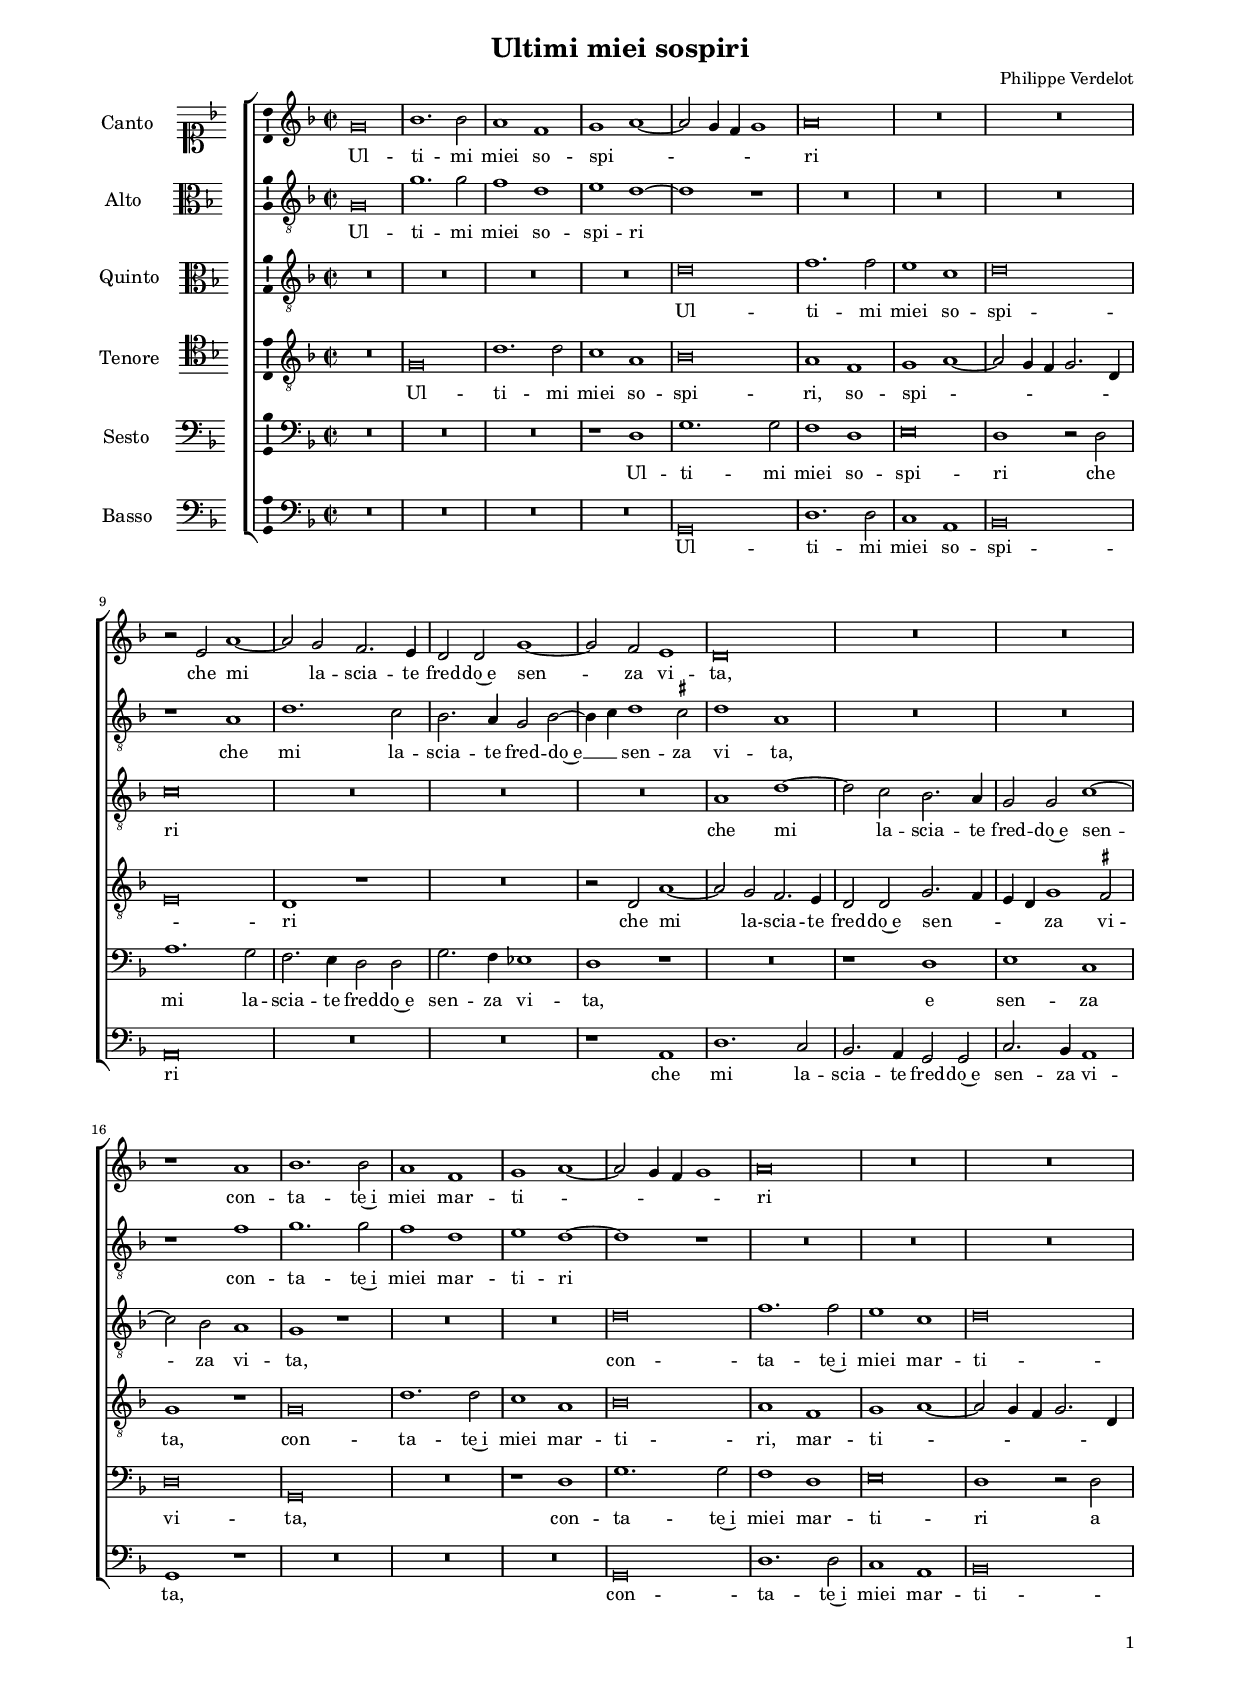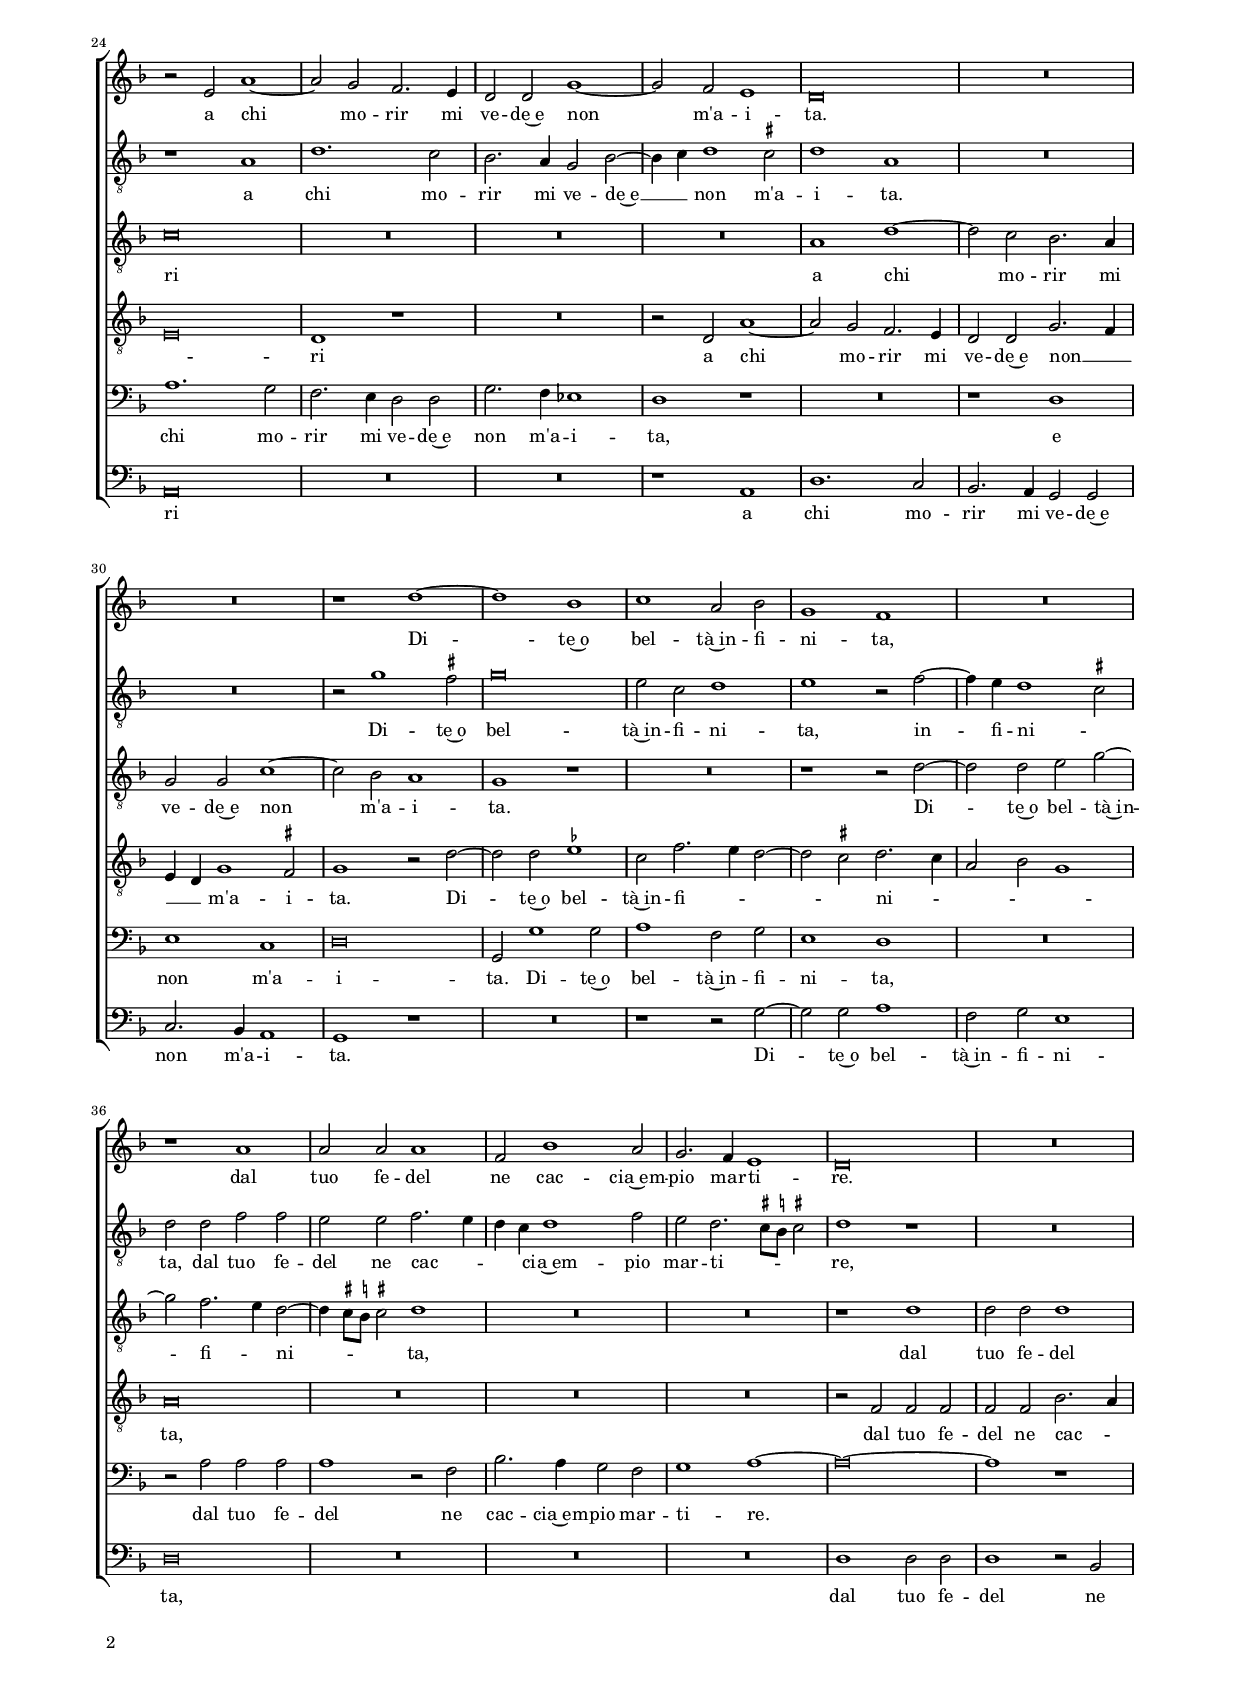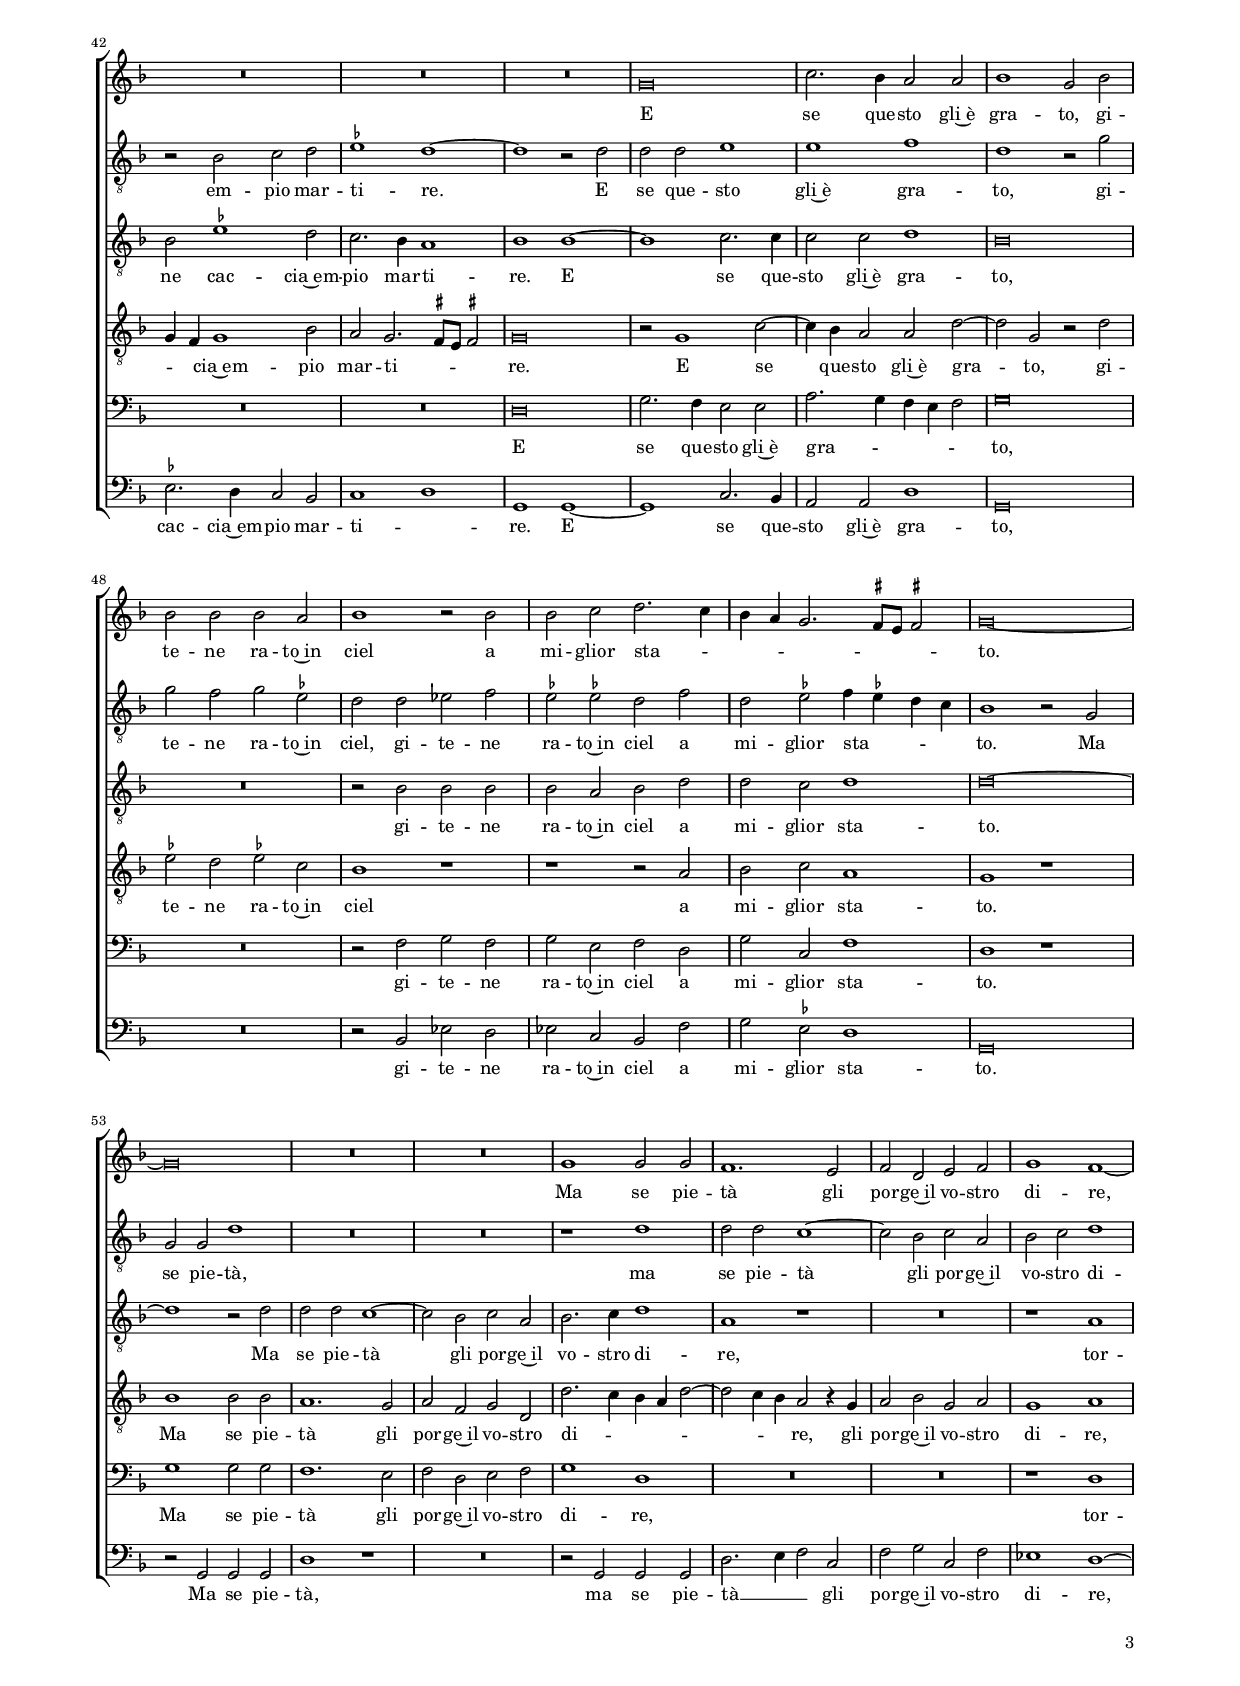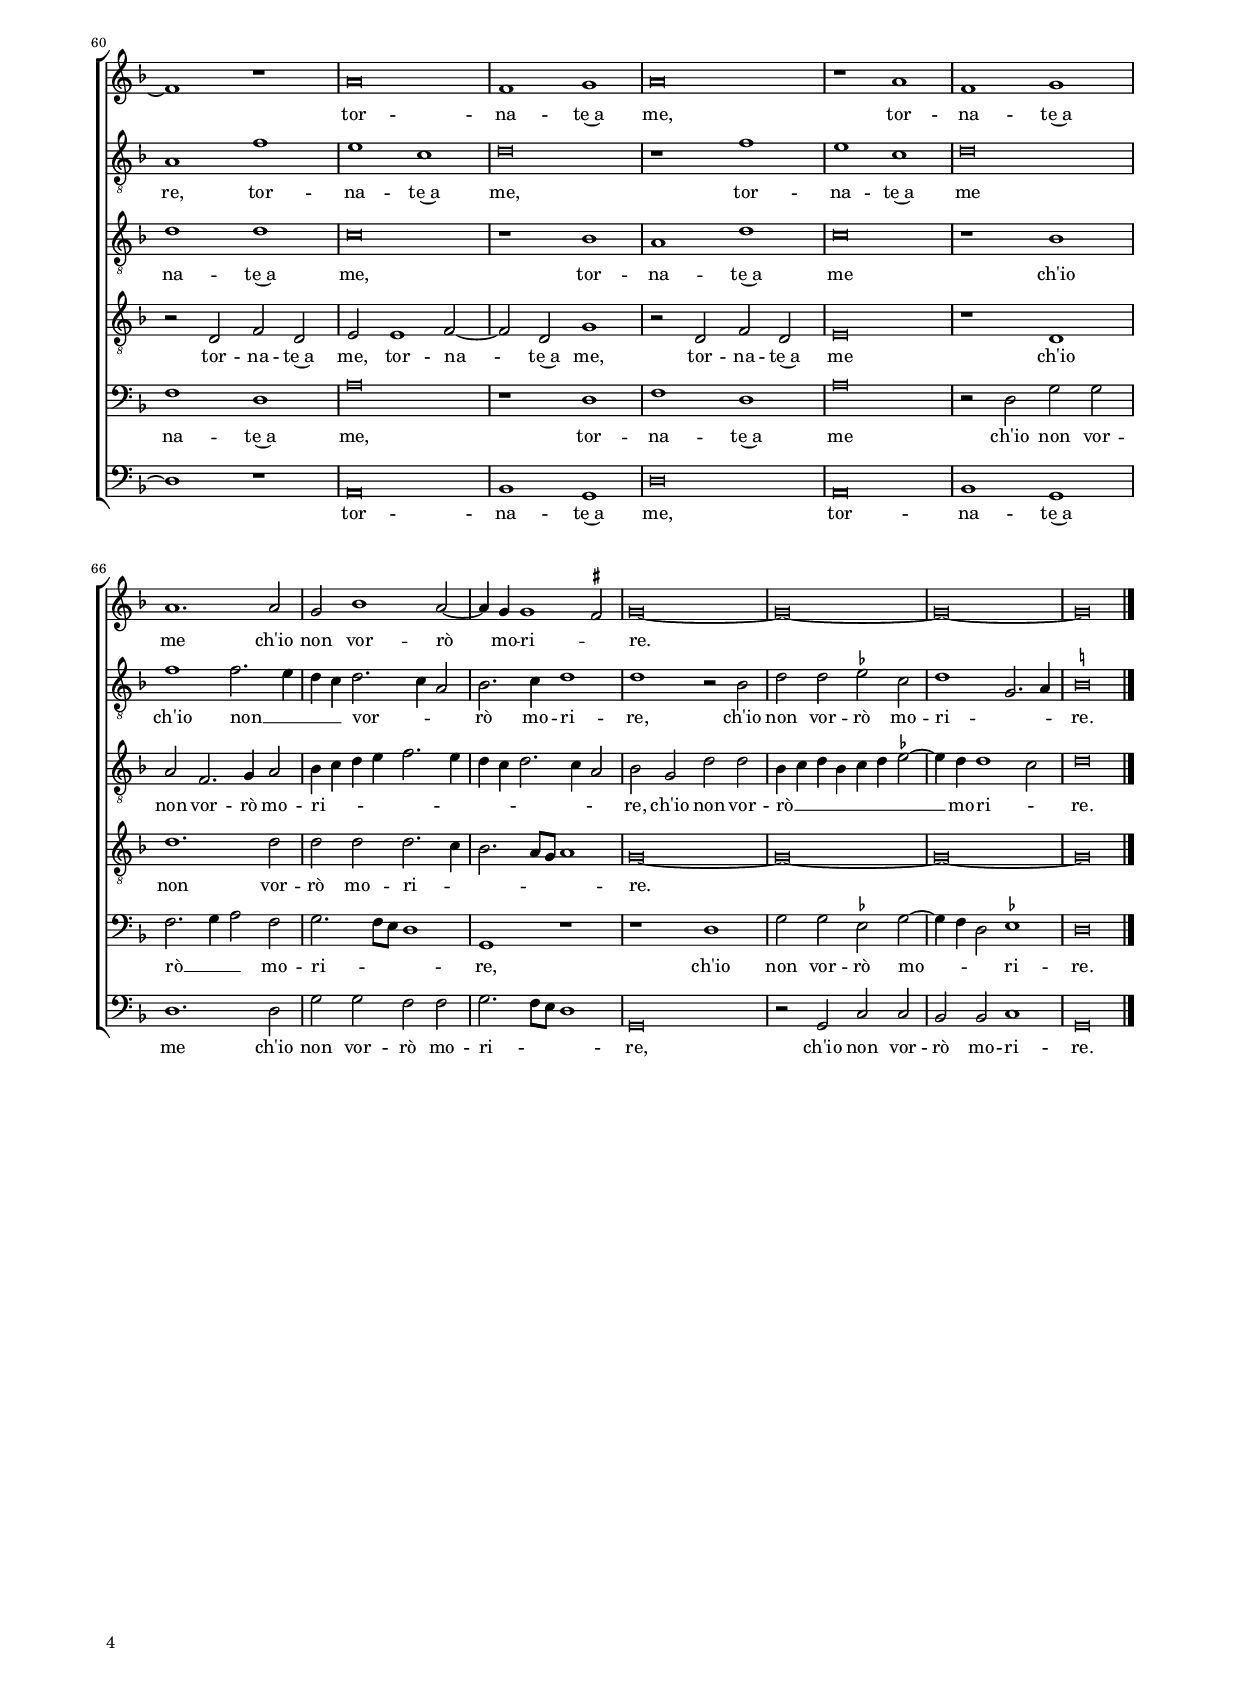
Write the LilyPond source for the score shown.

\header
{
  title="Ultimi miei sospiri"
  composer="Philippe Verdelot"
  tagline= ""
}

\version "2.20.0"
\language deutsch
#(set-global-staff-size 14.7)
% #(set-default-paper-size "letter")
#(ly:set-option 'point-and-click #f)


\paper
	{
	top-margin = 1.4 \cm
	bottom-margin = 0.9 \cm
	left-margin = 1.8 \cm
	right-margin = 1.8 \cm
	ragged-bottom = ##f
	ragged-last-bottom = ##t
	print-page-number = ##f
	system-system-spacing = #'((basic-distance . 17) (minimum-distance . 14) (padding . 5) (strechability . 250))
        oddFooterMarkup=\markup   \fill-line { "" \fromproperty #'page:page-number-string }
        evenFooterMarkup=\markup  \fill-line { \fromproperty #'page:page-number-string "" }
        last-bottom-spacing = #'((basic-distance . 12) (minimum-distance . 7) (padding . 4))
%	systems-per-page = 3
%       page-count = 4
%	min-systems-per-page = 3
	}


ficta = { \once \set suggestAccidentals = ##t }
	
forget = #(define-music-function (music) (ly:music?) #{
	\accidentalStyle forget
	$music
	\accidentalStyle default
	#})

m = \melisma
me = \melismaEnd


global = {
    % \set Staff.autoBeaming = ##f
	\key f \major
	\time 2/2 \set Score.measureLength = #(ly:make-moment 2/1)
        \set Score.tempoHideNote = ##t
        \tempo 2 = 100
        \skip 1*2*72  \bar "|."
	}
   
incipitcantus = \markup { \score {
	{
	\set Staff.instrumentName = \markup { \fontsize #1 "Canto" }
	\key f \major
	\clef soprano
	s4 \bar ""
	}
	\layout  {
	raggedright = ##t
	indent = 1.6 \cm
	line-width = 2.2 \cm
	\context { \Staff \remove Time_signature_engraver }
	\override Staff.Clef.Y-extent = #'(0 . 0)
	}} \hspace #1 }

     
      
incipitaltus = \markup { \score {
	{
	\set Staff.instrumentName = \markup { \fontsize #1 "Alto" }
	\key f \major
	\clef alto
	s4 \bar ""
	}
	\layout  {
	raggedright = ##t
	indent = 1.6 \cm
	line-width = 2.2 \cm
	\context { \Staff \remove Time_signature_engraver }
	\override Staff.Clef.Y-extent = #'(0 . 0)
	}} \hspace #1 }
      
      
incipitquintus = \markup { \score {
	{
	\set Staff.instrumentName = \markup { \fontsize #1 "Quinto" }
	\key f \major
	\clef alto
	s4 \bar ""
	}
	\layout  {
	raggedright = ##t
	indent = 1.6 \cm
	line-width = 2.2 \cm
	\context { \Staff \remove Time_signature_engraver }
	\override Staff.Clef.Y-extent = #'(0 . 0)
	}} \hspace #1 }


incipittenor = \markup { \score {
	{
	\set Staff.instrumentName = \markup { \fontsize #1 "Tenore" }
	\key f \major
	\clef tenor
	s4 \bar ""
	}
	\layout  {
	raggedright = ##t
	indent = 1.6 \cm
	line-width = 2.2 \cm
	\context { \Staff \remove Time_signature_engraver }
	\override Staff.Clef.Y-extent = #'(0 . 0)
	}} \hspace #1 }
      
     
incipitsextus = \markup { \score {
	{
	\set Staff.instrumentName = \markup { \fontsize #1 "Sesto" }
	\key f \major
	\clef bass
	s4 \bar ""
	}
	\layout  {
	raggedright = ##t
	indent = 1.6 \cm
	line-width = 2.2 \cm
	\context { \Staff \remove Time_signature_engraver }
	\override Staff.Clef.Y-extent = #'(0 . 0)
	}} \hspace #1 }


incipitbassus = \markup { \score {
	{
	\set Staff.instrumentName = \markup { \fontsize #1 "Basso" }
	\key f \major
	\clef bass
	s4 \bar ""
	}
	\layout  {
	raggedright = ##t
	indent = 1.6 \cm
	line-width = 2.2 \cm
	\context { \Staff \remove Time_signature_engraver }
	\override Staff.Clef.Y-extent = #'(0 . 0)
	}} \hspace #1 }


cantus =  \relative c''
	{
	g\breve
	b1. b2
	a1 f
	g1 a~
%5
	a2 g4 f g1 |
	a\breve
	R\breve
	R\breve \break \noPageBreak
	r2 e a1~
%10
	a2 g f2. e4 |
	d2 d g1~
	g2 f e1
	d\breve
	R\breve
%15
	R\breve | \break \noPageBreak
	r1 a'
	b1. b2
	a1 f
	g1 a~
%20
	a2 g4 f g1 |
	a\breve
	R\breve
	R\breve \pageBreak
	r2 e a1~
%25
	a2 g f2. e4 |
	d2 d g1~
	g2 f e1
	d\breve
	R\breve \break \noPageBreak
%30
	R\breve |
	r1 d'~
	d1 b
	c1 a2 b
	g1 f
%35
	R\breve | \break \noPageBreak
	r1 a
	a2 a a1
	f2 b1 a2
	g2. f4 e1
%40
	d\breve |
	R\breve \pageBreak
	R\breve
	R\breve
	R\breve
%45
	g\breve |
	c2. b4 a2 a
	b1 g2 b \break \noPageBreak
	b2 b b a
	b1 r2 b
%50
	b2 c d2. c4 |
	b4 a g2. \ficta fis8 e \ficta fis!2
	g\breve~ \break \noPageBreak
	g\breve
	R\breve
%55
	R\breve |
	g1 g2 g
	f1. e2
	f2 d e f
	g1 f~ \pageBreak
%60
	f1 r |
	a\breve
	f1 g
	a\breve
	r1 a
%65
	f1 g | \break \noPageBreak
	a1. a2
	g2 b1 a2~
	a4 g g1 \ficta fis2
	g\breve~
%70
	g\breve~ |
	g\breve~
	g\breve |
	}


altus = \relative c'
	{
	g\breve
	g'1. g2
	f1 d
	e1 d~
%5
	d1 r |
	R\breve
	R\breve
	R\breve
	r1 a
%10
	d1. c2 |
	b2. a4 g2 b~
	b4 c d1 \ficta cis2
	d1 a
	R\breve
%15
	R\breve |
	r1 f'
	g1. g2
	f1 d
	e1 d~
%20
	d1 r
	R\breve
	R\breve
	R\breve
	r1 a
%25
	d1. c2 |
	b2. a4 g2 b~
	b4 c d1 \ficta cis2
	d1 a
	R\breve
%30
	R\breve |
	r2 g'1 \ficta fis2
	g\breve
	e2 c d1
	e1 r2 f~
%35
	f4 e d1 \ficta cis2 |
	d2 d f f
	e2 e f2. e4
	d4 c d1 f2
	e2 d2. \ficta cis8 \ficta h \ficta cis!2
%40
	d1 r |
	R\breve
	r2 b c d
	\ficta es1 d~
	d1 r2 d
%45
	d2 d e1 |
	e1 f
	d1 r2 g
	g2 f g \ficta es
	d2 d es f
%50
	\ficta es2 \ficta es! d f |
	d2 \ficta es f4 \ficta es! d c
    b1 r2 g
    g2 g d'1
	R\breve
%55
	R\breve |
	r1 d1
    d2 d c1~
    c2 b2 c2 a
    b2 c d1
%60
	a1 f'1 |
    e1 c1
    d\breve
	r1 f1
    e1 c1
%65
	d\breve |
	f1 f2. e4
    d4 c d2. c4 a2
    b2. c4 d1
    d1 r2 b
%70
	d2 d \ficta es2 c
    d1 g,2. a4|
	\ficta h\breve |
	}


quintus =  \relative c'
    {
	R\breve
	R\breve
	R\breve
	R\breve
%5
	d\breve |
	f1. f2
	e1 c
	d\breve
	c\breve
%10
	R\breve |
	R\breve
	R\breve
	a1 d~
	d2 c b2. a4
%15
	g2 g c1~ |
	c2 b a1
	g1 r
	R\breve
	R\breve
%20
	d'\breve |
	f1. f2
	e1 c
	d\breve
	c\breve
%25
	R\breve |
	R\breve
	R\breve
	a1 d~
	d2 c b2. a4
%30
	g2 g c1~ |
	c2 b a1
	g1 r
	R\breve
	r1 r2 d'~
%35
	d2 d e g~ |
	g2 f2. e4 d2~
	d4 \ficta cis8 \ficta h \ficta cis!2 d1
	R\breve
	R\breve
%40
	r1 d |
	d2 d d1
	b2 \ficta es1 d2
	c2. b4 a1
	b1 b~
%45
	b1 c2. c4 |
	c2 c d1
	b\breve
	R\breve
	r2 b b b
%50
	b2 a b d |
	d2 c d1
	d\breve~
	d1 r2 d
	d2 d c1~
%55
	c2 b c a |
	b2. c4 d1
	a1 r
	R\breve
	r1 a
%60
	d1 d |
	c\breve
	r1 b
	a1 d
	c\breve
%65
	r1 b |
	a2 f2. g4 a2
	b4 c d e f2. e4
	d4 c d2. c4 a2
	b2 g d' d
%70
	b4 c d b c d \ficta es2~ |
	\ficta es4 d d1 c2
	d\breve |
	}


tenor =  \relative c'
	{
	R\breve
	g\breve
	d'1. d2
	c1 a
%5
	b\breve |
	a1 f
	g1 a~
	a2 g4 f g2. d4
	e\breve
%10
	d1 r |
	R\breve
	r2 d a'1~
	a2 g f2. e4
	d2 d g2. f4
%15
	e4 d g1 \ficta fis2 |
	g1 r
	g\breve
	d'1. d2
	c1 a
%20
	b\breve |
	a1 f
	g1 a~
	a2 g4 f g2. d4
	e\breve
%25
	d1 r |
	R\breve
	r2 d a'1~
	a2 g f2. e4
	d2 d g2. f4
%30
	e4 d g1 \ficta fis2 |
	g1 r2 d'~
	d2 d \ficta es1
	c2 f2. e4 d2~
	d2 \ficta cis d2. \forget c4
%35
	a2 b g1 |
	a\breve
	R\breve
	R\breve
	R\breve
%40
	r2 f f f |
	f2 f b2. a4
	g4 f g1 b2
	a2 g2. \ficta fis8 e \ficta fis!2
	g\breve
%45
	r2 g1 c2~ |
	c4 b a2 a d~
	d2 g, r d'
	\ficta es2 d \ficta es! c
	b1 r
%50
	r1 r2 a |
	b2 c a1
	g1 r
	b1 b2 b
	a1. g2
%55
	a2 f g d |
	d'2. c4 b a d2~
	d2 c4 b a2 r4 g
	a2 b g a
	g1 a
%60
	r2 d, f d |
	e2 e1 f2~
	f2 d g1
	r2 d f d
	e\breve
%65
	r1 d |
	d'1. d2
	d2 d d2. c4
	b2. a8 g a1
	g\breve~
%70
	g\breve~ |
	g\breve~
	g\breve |
	}


sextus  =  \relative c
	{
	R\breve
	R\breve
	R\breve
	r1 d
%5
	g1. g2 |
	f1 d
	e\breve
	d1 r2 d
	a'1. g2
%10
	f2. e4 d2 d |
	g2. f4 es1
	d1 r
	R\breve
	r1 d
%15
	e1 c |
	d\breve
	g,\breve
	R\breve
	r1 d'
%20
	g1. g2 |
	f1 d
	e\breve
	d1 r2 d
	a'1. g2
%25
	f2. e4 d2 d |
	g2. f4 es1
	d1 r
	R\breve
	r1 d
%30
	e1 c |
	d\breve
	g,2 g'1 g2
	a1 f2 g
	e1 d
%35
	R\breve |
	r2 a' a a
	a1 r2 f
	b2. a4 g2 f
	g1 a~
%40
	a\breve~ |
	a1 r
	R\breve
	R\breve
	d,\breve
%45
	g2. f4 e2 e |
	a2. g4 f4 e f2
	g\breve
	R\breve
	r2 f g f
%50
	g2 e f d |
	g2 c, f1
	d1 r
	g1 g2 g
	f1. e2
%55
	f2 d e f |
	g1 d
	R\breve
	R\breve
	r1 d
%60
	f1 d |
	a'\breve
	r1 d,
	f1 d
	a'\breve
%65
	r2 d, g g |
	f2. g4 a2 f
	g2. f8 e d1
	g,1 r
	r1 d'
%70
	g2 g \ficta es g~ |
	g4 f d2 \ficta es1
	d\breve |
	}


bassus  =  \relative c
	{
	R\breve
	R\breve
	R\breve
	R\breve
%5
	g\breve |
	d'1. d2
	c1 a
	b\breve
	a\breve
%10
	R\breve |
	R\breve
	r1 a
	d1. c2
	b2. a4 g2 g
%15
	c2. b4 a1 |
	g1 r
	R\breve
	R\breve
	R\breve
%20
	g\breve |
	d'1. d2
	c1 a
	b\breve
	a\breve
%25
	R\breve |
	R\breve
	r1 a
	d1. c2
	b2. a4 g2 g
%30
	c2. b4 a1 |
	g1 r
	R\breve
	r1 r2 g'~
	g2 g a1
%35
	f2 g e1 |
	d\breve
	R\breve
	R\breve
	R\breve
%40
	d1 d2 d |
	d1 r2 b
	\ficta es2. d4 c2 b
	c1 d
	g,1 g~
%45
	g1 c2. b4 |
	a2 a d1
	g,\breve
	R\breve
	r2 b es d
%50
	es2 c b f' |
	g2 \ficta es d1
	g,\breve
	r2 g g g
	d'1 r
%55
	R\breve |
	r2 g, g g
	d'2. e4 f2 c
	f2 g c, f
	es1 d~
%60
	d1 r |
	a\breve
	b1 g
	d'\breve
	a\breve
%65
	b1 g |
	d'1. d2
	g2 g f f
	g2. f8 e d1
	g,\breve
%70
	r2 g c c |
	b2 b c1
	g\breve |
	}


lyricscantus = \lyricmode {
	Ul -- ti -- mi miei so -- spi -- _ _ _ _ ri
    che mi la -- scia -- te fred -- do~e sen -- za vi -- ta,
    con -- ta -- te~i miei mar -- ti -- _ _ _ _ ri
    a chi mo -- rir mi ve -- de~e non m'a -- i -- ta.
    Di -- te~o bel -- tà~in -- fi -- ni -- ta,
    dal tuo fe -- del ne cac -- cia~em -- pio mar -- ti -- re.
    E se que -- sto gli~è gra -- to,
    gi -- te -- ne ra -- to~in ciel a mi -- glior sta -- _ _ _ _ _ _ _ to.
    Ma se pie -- tà gli por -- ge~il vo -- stro di -- re,
    tor -- na -- te~a me,
    tor -- na -- te~a me ch'io non vor -- rò mo -- ri -- _ re.
	}


lyricsaltus = \lyricmode {
	Ul -- ti -- mi miei so -- spi -- ri
    che mi la -- scia -- te fred -- do~e __ _ sen -- za vi -- ta,
    con -- ta -- te~i miei mar -- ti -- ri
    a chi mo -- rir mi ve -- de~e __ _ non m'a -- i -- ta.
    Di -- te~o bel -- tà~in -- fi -- ni -- ta,
    in -- fi -- ni -- _ ta,
    dal tuo fe -- del ne cac -- _ _ _ cia~em -- pio mar -- ti -- _ _ _ re,
    em -- pio mar -- ti -- re.
    E se que -- sto gli~è gra -- to,
    gi -- te -- ne ra -- to~in ciel,
    gi -- te -- ne ra -- to~in ciel a mi -- glior sta -- _ _ _ to.
    Ma se pie -- tà,
    ma se pie -- tà gli por -- ge~il vo -- stro di -- re,
    tor -- na -- te~a me,
    tor -- na -- te~a me ch'io non __ _ _ _ vor -- _ _ rò mo -- ri -- re,
    ch'io non vor -- rò mo -- ri -- _ _ re.
    }


lyricsquintus = \lyricmode {
	Ul -- ti -- mi miei so -- spi -- ri
    che mi la -- scia -- te fred -- do~e sen -- za vi -- ta,
    con -- ta -- te~i miei mar -- ti -- ri
    a chi mo -- rir mi ve -- de~e non m'a -- i -- ta.
    Di -- te~o bel -- tà~in -- fi -- _ ni -- _ _ _ ta,
    dal tuo fe -- del ne cac -- cia~em -- pio mar -- ti -- re.
    E se que -- sto gli~è gra -- to,
    gi -- te -- ne ra -- to~in ciel a mi -- glior sta -- to.
    Ma se pie -- tà gli por -- ge~il vo -- stro di -- re,
    tor -- na -- te~a me,
    tor -- na -- te~a me ch'io non vor -- rò mo -- ri -- _ _ _ _ _ _ _ _ _ _ re,
    ch'io non vor -- rò __ _ _ _ _ _ _ mo -- ri -- _ re.
	}
	

lyricstenor = \lyricmode {
	Ul -- ti -- mi miei so -- spi -- ri,
    so -- spi -- _ _ _ _ _ _ ri
    che mi la -- scia -- te fred -- do~e sen -- _ _ _ za vi -- ta,
    con -- ta -- te~i miei mar -- ti -- ri,
    mar -- ti -- _ _ _ _ _ _ ri
    a chi mo -- rir mi ve -- de~e non __ _ _ _ m'a -- i -- ta.
    Di -- te~o bel -- tà~in -- fi -- _ _ _ ni -- _ _ _ _ ta,
    dal tuo fe -- del ne cac -- _ _ _ cia~em -- pio mar -- ti -- _ _ _ re.
    E se que -- sto gli~è gra -- to,
    gi -- te -- ne ra -- to~in ciel a mi -- glior sta -- to.
    Ma se pie -- tà gli por -- ge~il vo -- stro di -- _ _ _ _ _ _ re,
    gli por -- ge~il vo -- stro di -- re,
    tor -- na -- te~a me,
    tor -- na -- te~a me,
    tor -- na -- te~a me ch'io non vor -- rò mo -- ri -- _ _ _ _ _ re.
	}


lyricssextus = \lyricmode {
	Ul -- ti -- mi miei so -- spi -- ri
    che mi la -- scia -- te fred -- do~e sen -- za vi -- ta,
    e sen -- za vi -- ta,
    con -- ta -- te~i miei mar -- ti -- ri
    a chi mo -- rir mi ve -- de~e non m'a -- i -- ta,
    e non m'a -- i -- ta.
    Di -- te~o bel -- tà~in -- fi -- ni -- ta,
    dal tuo fe -- del ne cac -- cia~em -- pio mar -- ti -- re.
    E se que -- sto gli~è gra -- _ _ _ _ to,
    gi -- te -- ne ra -- to~in ciel a mi -- glior sta -- to.
    Ma se pie -- tà gli por -- ge~il vo -- stro di -- re,
    tor -- na -- te~a me,
    tor -- na -- te~a me ch'io non vor -- rò __ _ _ mo -- ri -- _ _ _ re,
    ch'io non vor -- rò mo -- _ _ ri -- re.
	}


lyricsbassus = \lyricmode {
	Ul -- ti -- mi miei so -- spi -- ri
    che mi la -- scia -- te fred -- do~e sen -- za vi -- ta,
    con -- ta -- te~i miei mar -- ti -- ri
    a chi mo -- rir mi ve -- de~e non m'a -- i -- ta.
    Di -- te~o bel -- tà~in -- fi -- ni -- ta,
    dal tuo fe -- del ne cac -- cia~em -- pio mar -- ti -- _ re.
    E se que -- sto gli~è gra -- to,
    gi -- te -- ne ra -- to~in ciel a mi -- glior sta -- to.
    Ma se pie -- tà,
    ma se pie -- tà __ _ _ gli por -- ge~il vo -- stro di -- re,
    tor -- na -- te~a me,
    tor -- na -- te~a me ch'io non vor -- rò mo -- ri -- _ _ _ re,
    ch'io non vor -- rò mo -- ri -- re.
	}


\score
{  
	% \transpose {
	\new ChoirStaff \with { \override StaffGrouper.staff-staff-spacing.basic-distance = #12 }
	<<

	\new Staff << \global
	\new Voice="v1" {
		\set Staff.instrumentName=\incipitcantus
		\set Staff.midiInstrument = "reed organ"
		\clef violin
		\cantus }
	\new Lyrics \lyricsto "v1" {\lyricscantus }
	>>

	\new Staff << \global
	\new Voice="v2" {
		\set Staff.instrumentName=\incipitaltus
		\set Staff.midiInstrument = "reed organ"
		\clef "G_8" 
		\altus}
	\new Lyrics \lyricsto "v2" {\lyricsaltus }
	>>    
        

	\new Staff << \global
	\new Voice="v5" {
		\set Staff.instrumentName=\incipitquintus
		\set Staff.midiInstrument = "reed organ"
		\clef "G_8"
		\quintus}
	\new Lyrics \lyricsto "v5" {\lyricsquintus }
	>>


	\new Staff << \global
	\new Voice="v3" {
		\set Staff.instrumentName=\incipittenor
		\set Staff.midiInstrument = "reed organ"
		\clef "G_8"
		\tenor }
	\new Lyrics \lyricsto "v3" {\lyricstenor }
	>>


	\new Staff << \global
	\new Voice="v6" {
		\set Staff.instrumentName=\incipitsextus
		\set Staff.midiInstrument = "reed organ"
		\clef bass 
		\sextus}
	\new Lyrics \lyricsto "v6" {\lyricssextus }
	>>

    
	\new Staff << \global
	\new Voice="v4" {
		\set Staff.instrumentName=\incipitbassus
		\set Staff.midiInstrument = "reed organ"
		\clef bass 
		\bassus }
	\new Lyrics \lyricsto "v4" {\lyricsbassus}
	>>

	>>
	% } % transpose

	\layout
	{
	indent = 2.5 \cm
%	\context { \Lyrics \override VerticalAxisGroup.nonstaff-relatedstaff-spacing.padding = #2 }
%	\context { \Lyrics \override LyricText.font-size = #1 }
	\context { \Staff \override TimeSignature.break-visibility = #end-of-line-invisible }
    \context { \Staff \consists "Ambitus_engraver" }
%	\context { \Voice \override Slur.transparent = ##t }
	\context { \Score \override BarNumber.padding = #2 }
	\context { \Voice \override NoteHead.style = #'baroque }
	}

\midi
	{
	}

}


% EOF
